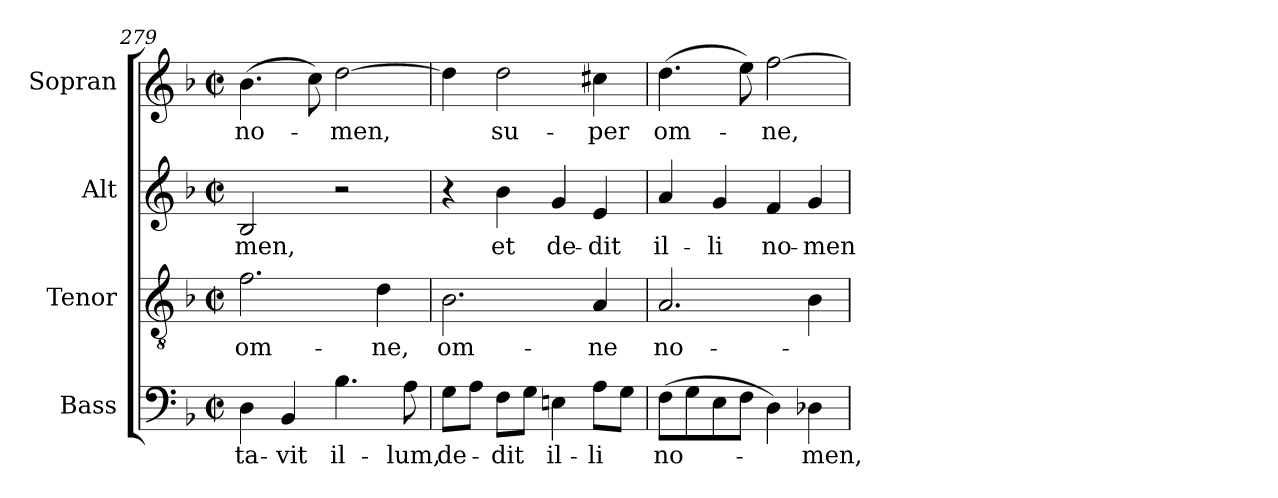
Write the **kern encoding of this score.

**kern	**text	**kern	**text	**kern	**text	**kern	**text
*part4	*part4	*part3	*part3	*part2	*part2	*part1	*part1
*staff4	*staff4	*staff3	*staff3	*staff2	*staff2	*staff1	*staff1
*I"Bass	*	*I"Tenor	*	*I"Alt	*	*I"Sopran	*
*I'B.	*	*I'T.	*	*I'A.	*	*I'S.	*
*clefF4	*	*clefGv2	*	*clefG2	*	*clefG2	*
*k[b-]	*	*k[b-]	*	*k[b-]	*	*k[b-]	*
*F:	*	*F:	*	*F:	*	*F:	*
*M2/2	*	*M2/2	*	*M2/2	*	*M2/2	*
*met(c|)	*	*met(c|)	*	*met(c|)	*	*met(c|)	*
=279	=279	=279	=279	=279	=279	=279	=279
!	!LO:LY:b	!	!LO:LY:b	!	!LO:LY:b	!	!LO:LY:b
4D\	-ta-	2.f\	om-	2B-/	-men,	(>4.b-\	no-
!	!LO:LY:b	!	!	!	!	!	!
4BB-/	-vit	.	.	.	.	.	.
.	.	.	.	.	.	8cc\)	.
!	!LO:LY:b	!	!	!	!	!	!LO:LY:b
4.B-\	il-	.	.	2r	.	[2dd\	-men,
!	!	!	!LO:LY:b	!	!	!	!
.	.	4d\	-ne,	.	.	.	.
!	!LO:LY:b	!	!	!	!	!	!
8A\	-lum,	.	.	.	.	.	.
=280	=280	=280	=280	=280	=280	=280	=280
!	!LO:LY:b	!	!LO:LY:b	!	!	!	!
8G\L	de-	2.B-\	om-	4r	.	4dd\]	.
8A\J	.	.	.	.	.	.	.
!	!LO:LY:b	!	!	!	!LO:LY:b	!	!LO:LY:b
8F\L	-dit	.	.	4b-\	et	2dd\	su-
8G\J	.	.	.	.	.	.	.
!	!LO:LY:b	!	!	!	!LO:LY:b	!	!
4En\	il-	.	.	4g/	de-	.	.
!	!LO:LY:b	!	!LO:LY:b	!	!LO:LY:b	!	!LO:LY:b
8A\L	-li	4A/	-ne	4e/	-dit	4cc#X\	-per
8G\J	.	.	.	.	.	.	.
=281	=281	=281	=281	=281	=281	=281	=281
!	!LO:LY:b	!	!LO:LY:b	!	!LO:LY:b	!	!LO:LY:b
(>8F\L	no-	2.A/	no-	4a/	il-	(>4.dd\	om-
8G\	.	.	.	.	.	.	.
!	!	!	!	!	!LO:LY:b	!	!
8E\	.	.	.	4g/	-li	.	.
8F\J	.	.	.	.	.	8ee\)	.
!	!	!	!	!	!LO:LY:b	!	!LO:LY:b
4D\)	.	.	.	4f/	no-	[2ff\	-ne,
!	!LO:LY:b	!	!	!	!LO:LY:b	!	!
4D-X\	-men,	4B-\	.	4g/	-men	.	.
=	=	=	=	=	=	=	=
*-	*-	*-	*-	*-	*-	*-	*-
